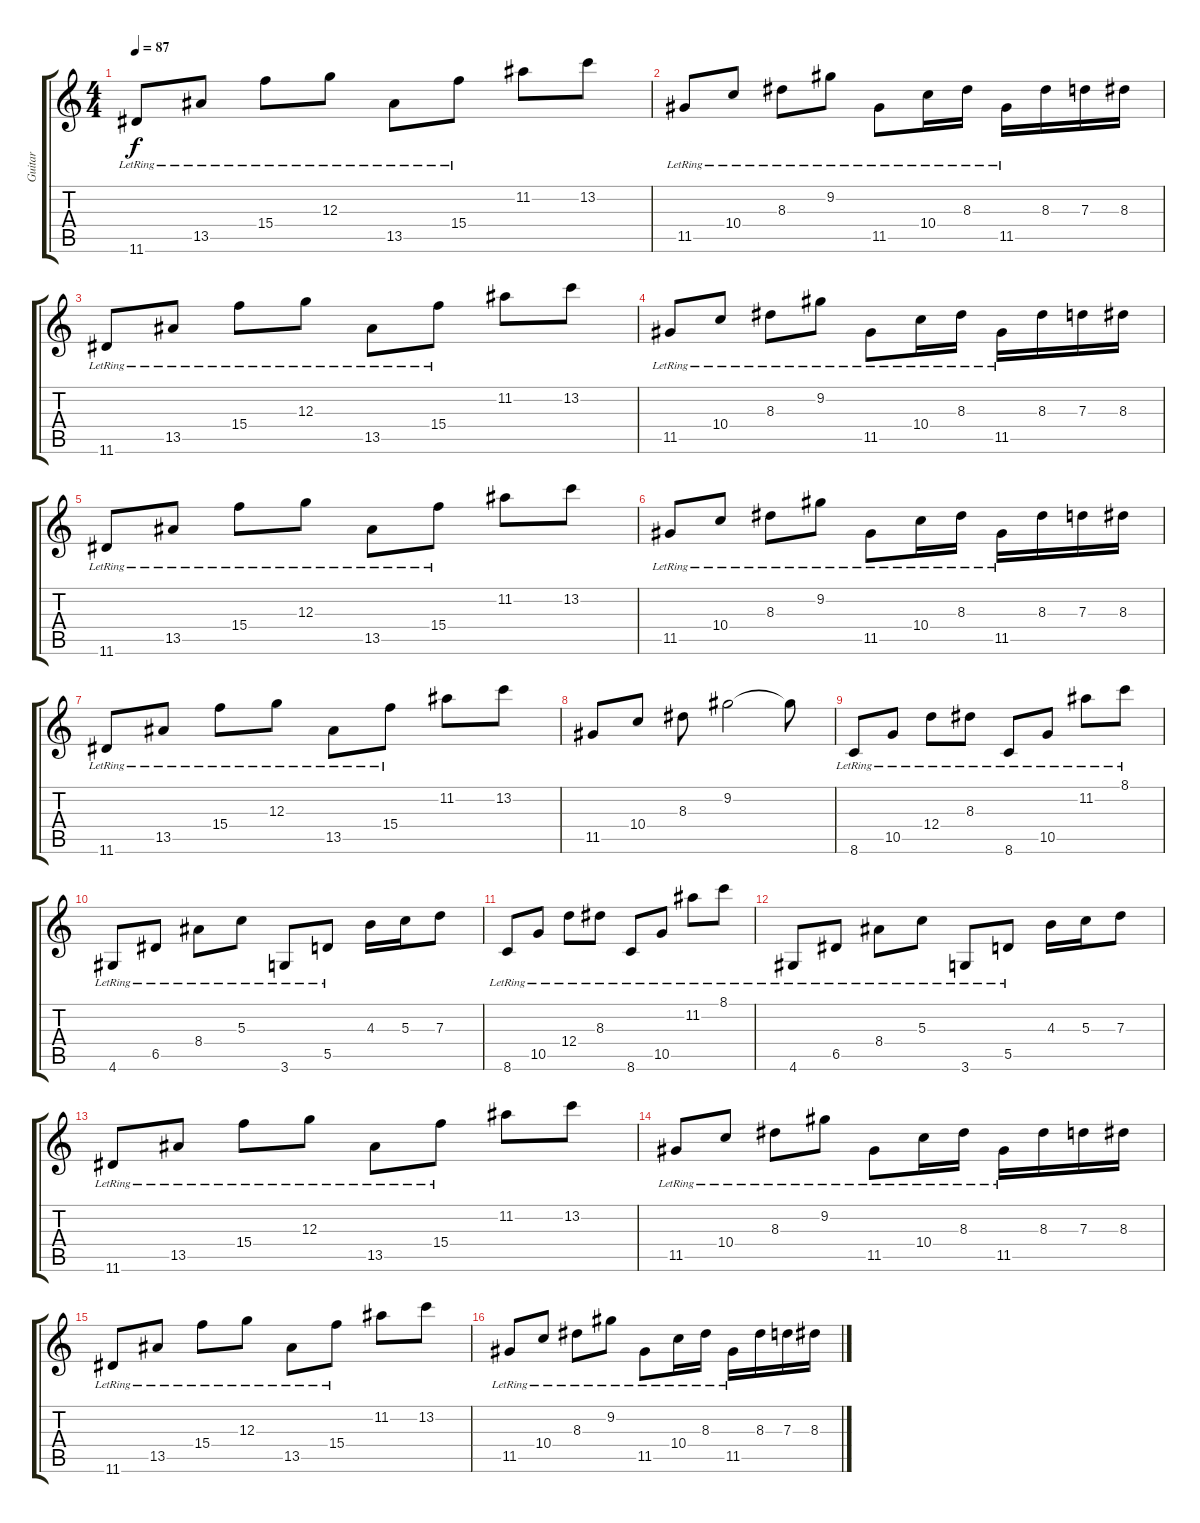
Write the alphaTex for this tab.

\track ("Guitar" "Guitar") {instrument acousticguitarnylon}
\staff {score tabs}
\tuning (E4 B3 G3 D3 A2 E2) {hide}
\ts (4 4)
\tempo 87
\clef g2
\ks c
11.6{lr}.8{dy f} 13.5{lr}.8 15.4{lr}.8 12.3{lr}.8 13.5{lr}.8 15.4{lr}.8 11.2.8 13.2.8 |
11.5{lr}.8 10.4{lr}.8 8.3{lr}.8 9.2{lr}.8 11.5{lr}.8 10.4{lr}.16 8.3{lr}.16 11.5{lr}.16 8.3.16 7.3.16 8.3.16 |
11.6{lr}.8 13.5{lr}.8 15.4{lr}.8 12.3{lr}.8 13.5{lr}.8 15.4{lr}.8 11.2.8 13.2.8 |
11.5{lr}.8 10.4{lr}.8 8.3{lr}.8 9.2{lr}.8 11.5{lr}.8 10.4{lr}.16 8.3{lr}.16 11.5{lr}.16 8.3.16 7.3.16 8.3.16 |
11.6{lr}.8 13.5{lr}.8 15.4{lr}.8 12.3{lr}.8 13.5{lr}.8 15.4{lr}.8 11.2.8 13.2.8 |
11.5{lr}.8 10.4{lr}.8 8.3{lr}.8 9.2{lr}.8 11.5{lr}.8 10.4{lr}.16 8.3{lr}.16 11.5{lr}.16 8.3.16 7.3.16 8.3.16 |
11.6{lr}.8 13.5{lr}.8 15.4{lr}.8 12.3{lr}.8 13.5{lr}.8 15.4{lr}.8 11.2.8 13.2.8 |
11.5.8 10.4.8 8.3.8 9.2.2 9.2{t}.8 |
8.6{lr}.8 10.5{lr}.8 12.4{lr}.8 8.3{lr}.8 8.6{lr}.8 10.5{lr}.8 11.2{lr}.8 8.1{lr}.8 |
4.6{lr}.8 6.5{lr}.8 8.4{lr}.8 5.3{lr}.8 3.6{lr}.8 5.5{lr}.8 4.3.16 5.3.16 7.3.8 |
8.6{lr}.8 10.5{lr}.8 12.4{lr}.8 8.3{lr}.8 8.6{lr}.8 10.5{lr}.8 11.2{lr}.8 8.1{lr}.8 |
4.6{lr}.8 6.5{lr}.8 8.4{lr}.8 5.3{lr}.8 3.6{lr}.8 5.5{lr}.8 4.3.16 5.3.16 7.3.8 |
11.6{lr}.8 13.5{lr}.8 15.4{lr}.8 12.3{lr}.8 13.5{lr}.8 15.4{lr}.8 11.2.8 13.2.8 |
11.5{lr}.8 10.4{lr}.8 8.3{lr}.8 9.2{lr}.8 11.5{lr}.8 10.4{lr}.16 8.3{lr}.16 11.5{lr}.16 8.3.16 7.3.16 8.3.16 |
11.6{lr}.8 13.5{lr}.8 15.4{lr}.8 12.3{lr}.8 13.5{lr}.8 15.4{lr}.8 11.2.8 13.2.8 |
11.5{lr}.8 10.4{lr}.8 8.3{lr}.8 9.2{lr}.8 11.5{lr}.8 10.4{lr}.16 8.3{lr}.16 11.5{lr}.16 8.3.16 7.3.16 8.3.16
